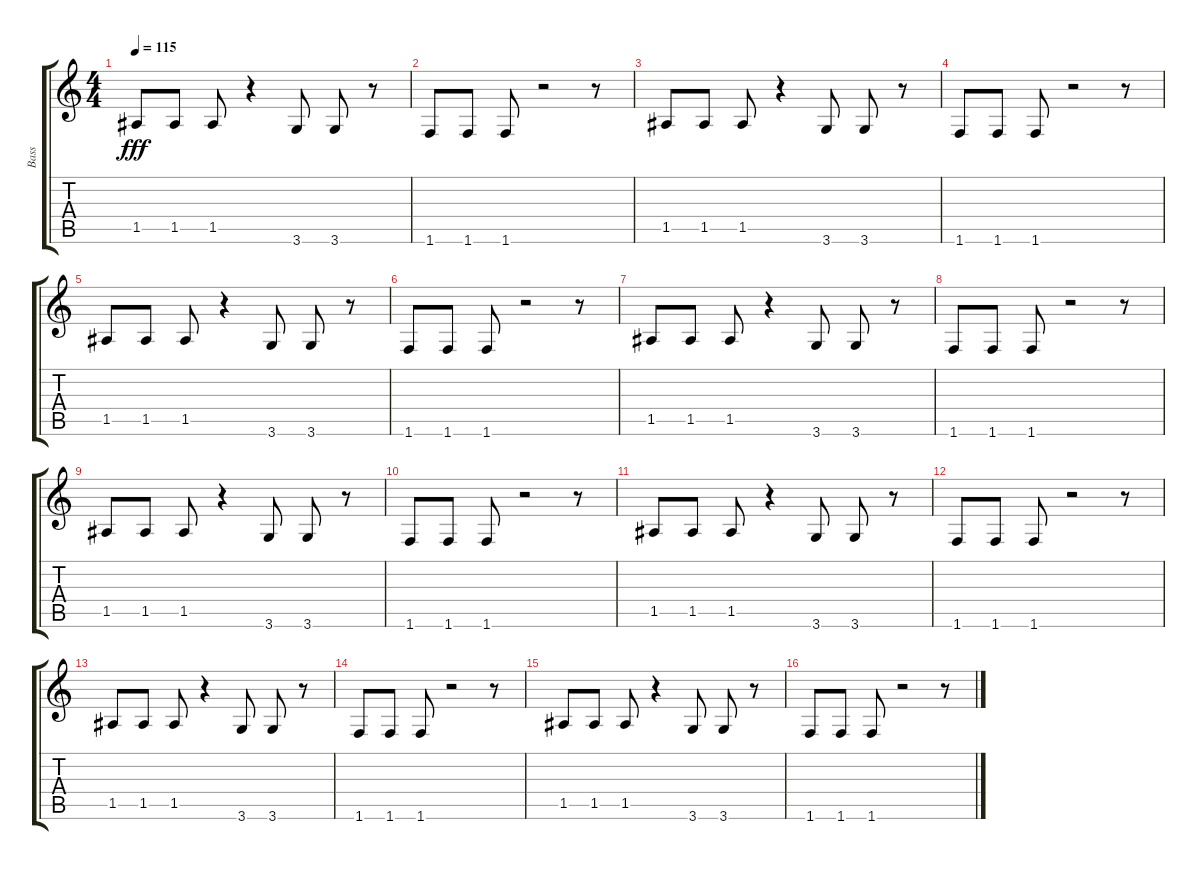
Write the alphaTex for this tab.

\track ("Bass" "Bass") {instrument electricbassfinger}
\staff {score tabs}
\tuning (E4 B3 G3 D3 A2 E2) {hide}
\ts (4 4)
\tempo 115
\clef g2
\ks c
1.5.8{dy fff} 1.5.8 1.5.8 r.4 3.6.8 3.6.8 r.8 |
1.6.8 1.6.8 1.6.8 r.2 r.8 |
1.5.8 1.5.8 1.5.8 r.4 3.6.8 3.6.8 r.8 |
1.6.8 1.6.8 1.6.8 r.2 r.8 |
1.5.8 1.5.8 1.5.8 r.4 3.6.8 3.6.8 r.8 |
1.6.8 1.6.8 1.6.8 r.2 r.8 |
1.5.8 1.5.8 1.5.8 r.4 3.6.8 3.6.8 r.8 |
1.6.8 1.6.8 1.6.8 r.2 r.8 |
1.5.8 1.5.8 1.5.8 r.4 3.6.8 3.6.8 r.8 |
1.6.8 1.6.8 1.6.8 r.2 r.8 |
1.5.8 1.5.8 1.5.8 r.4 3.6.8 3.6.8 r.8 |
1.6.8 1.6.8 1.6.8 r.2 r.8 |
1.5.8 1.5.8 1.5.8 r.4 3.6.8 3.6.8 r.8 |
1.6.8 1.6.8 1.6.8 r.2 r.8 |
1.5.8 1.5.8 1.5.8 r.4 3.6.8 3.6.8 r.8 |
1.6.8 1.6.8 1.6.8 r.2 r.8
